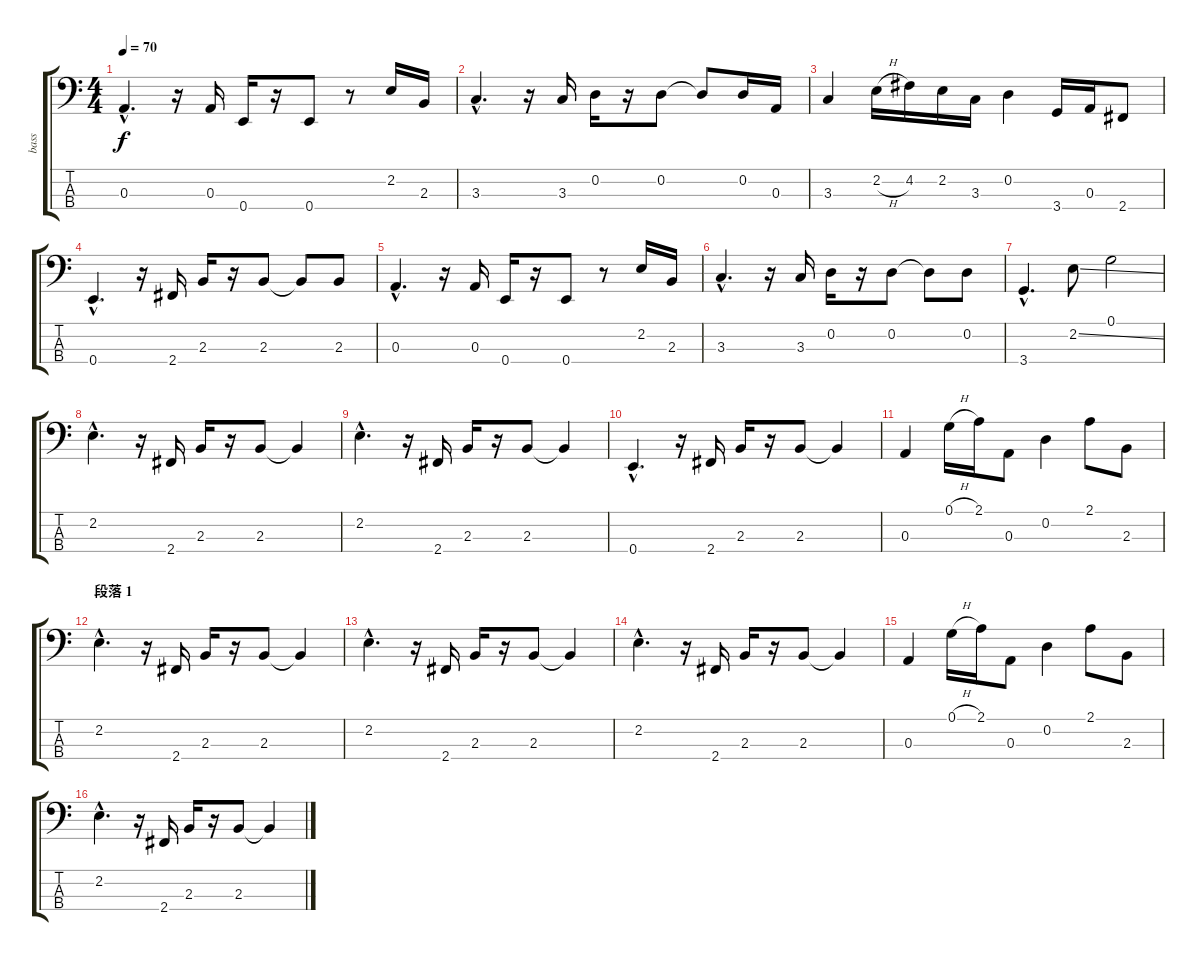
\track ("bass" "bass") {instrument electricbassfinger}
\staff {score tabs}
\tuning (G2 D2 A1 E1) {hide}
\ts (4 4)
\tempo 70
\clef f4
\ks c
0.3{hac}.4{d dy f} r.16 0.3.16 0.4.16 r.16 0.4.8 r.8 2.2.16 2.3.16 |
3.3{hac}.4{d} r.16 3.3.16 0.2.16 r.16 0.2.8 0.2{t}.8 0.2.16 0.3.16 |
3.3.4 2.2{h}.16 4.2.16 2.2.16 3.3.16 0.2.4 3.4.16 0.3.16 2.4.8 |
0.4{hac}.4{d} r.16 2.4.16 2.3.16 r.16 2.3.8 2.3{t}.8 2.3.8 |
0.3{hac}.4{d} r.16 0.3.16 0.4.16 r.16 0.4.8 r.8 2.2.16 2.3.16 |
3.3{hac}.4{d} r.16 3.3.16 0.2.16 r.16 0.2.8 0.2{t}.8 0.2.8 |
3.4{hac}.4{d} 2.2{ss}.8 0.1.2 |
2.2{hac}.4{d} r.16 2.4.16 2.3.16 r.16 2.3.8 2.3{t}.4 |
2.2{hac}.4{d} r.16 2.4.16 2.3.16 r.16 2.3.8 2.3{t}.4 |
0.4{hac}.4{d} r.16 2.4.16 2.3.16 r.16 2.3.8 2.3{t}.4 |
0.3.4 0.1{h}.16 2.1.16 0.3.8 0.2.4 2.1.8 2.3.8 |
\section ("" "段落 1")
2.2{hac}.4{d} r.16 2.4.16 2.3.16 r.16 2.3.8 2.3{t}.4 |
2.2{hac}.4{d} r.16 2.4.16 2.3.16 r.16 2.3.8 2.3{t}.4 |
2.2{hac}.4{d} r.16 2.4.16 2.3.16 r.16 2.3.8 2.3{t}.4 |
0.3.4 0.1{h}.16 2.1.16 0.3.8 0.2.4 2.1.8 2.3.8 |
2.2{hac}.4{d} r.16 2.4.16 2.3.16 r.16 2.3.8 2.3{t}.4
